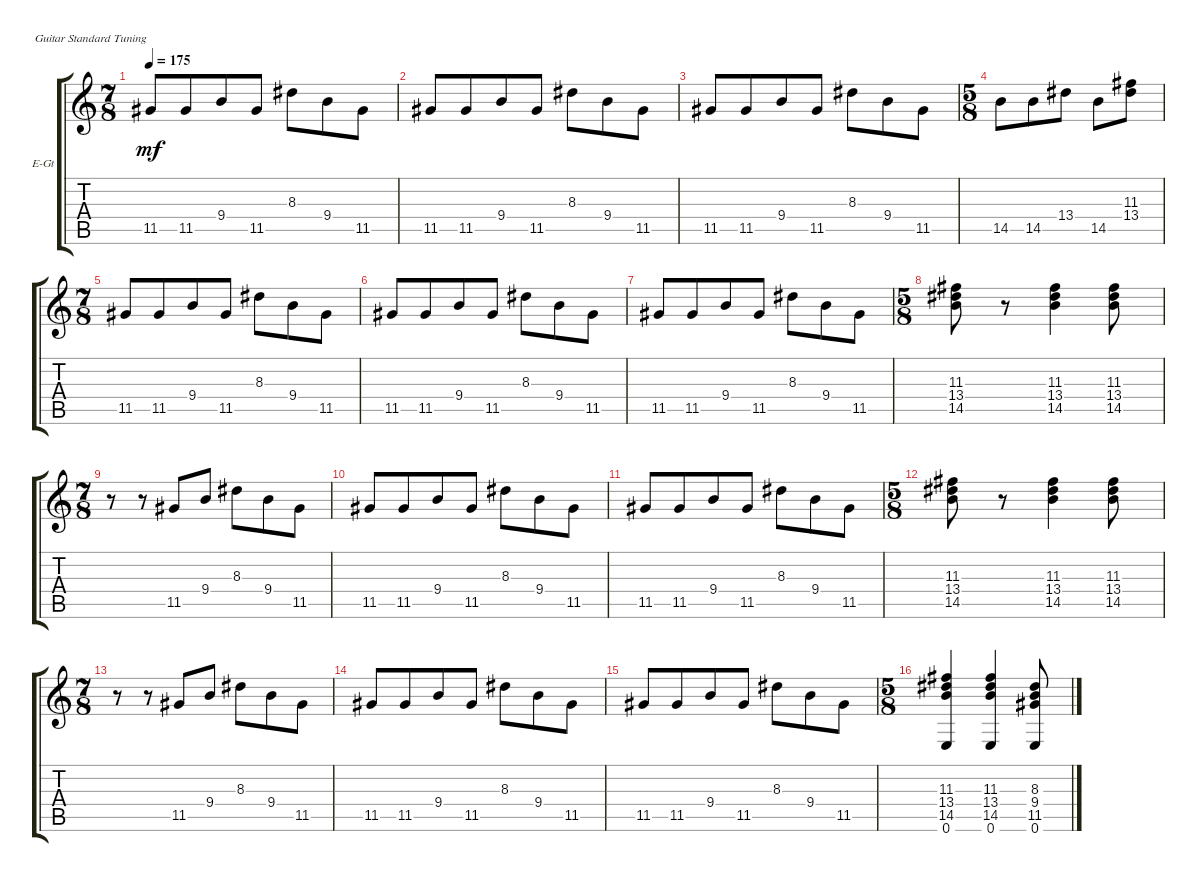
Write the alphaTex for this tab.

\defaultSystemsLayout 4
\bracketExtendMode groupsimilarinstruments
\firstSystemTrackNameOrientation horizontal
\otherSystemsTrackNameOrientation horizontal
\track ("Electric Guitar (Left)" "E-Gt") {instrument electricguitarclean}
\staff {score tabs}
\tuning (E4 B3 G3 D3 A2 E2)
\ts (7 8)
\tempo 175
\clef g2
\ks c
11.5.8{dy mf} 11.5.8 9.4.8 11.5.8 8.3.8 9.4.8 11.5.8 |
11.5.8 11.5.8 9.4.8 11.5.8 8.3.8 9.4.8 11.5.8 |
11.5.8 11.5.8 9.4.8 11.5.8 8.3.8 9.4.8 11.5.8 |
\ts (5 8)
14.5.8 14.5.8 13.4.8 14.5.8 (11.3 13.4).8 |
\ts (7 8)
11.5.8 11.5.8 9.4.8 11.5.8 8.3.8 9.4.8 11.5.8 |
11.5.8 11.5.8 9.4.8 11.5.8 8.3.8 9.4.8 11.5.8 |
11.5.8 11.5.8 9.4.8 11.5.8 8.3.8 9.4.8 11.5.8 |
\ts (5 8)
(14.5 13.4 11.3).8 r.8 (14.5 13.4 11.3).4 (14.5 13.4 11.3).8 |
\ts (7 8)
r.8 r.8 11.5.8 9.4.8 8.3.8 9.4.8 11.5.8 |
11.5.8 11.5.8 9.4.8 11.5.8 8.3.8 9.4.8 11.5.8 |
11.5.8 11.5.8 9.4.8 11.5.8 8.3.8 9.4.8 11.5.8 |
\ts (5 8)
(14.5 13.4 11.3).8 r.8 (14.5 13.4 11.3).4 (14.5 13.4 11.3).8 |
\ts (7 8)
r.8 r.8 11.5.8 9.4.8 8.3.8 9.4.8 11.5.8 |
11.5.8 11.5.8 9.4.8 11.5.8 8.3.8 9.4.8 11.5.8 |
11.5.8 11.5.8 9.4.8 11.5.8 8.3.8 9.4.8 11.5.8 |
\ts (5 8)
(14.5 13.4 11.3 0.6).4 (14.5 13.4 11.3 0.6).4 (11.5 9.4 8.3 0.6).8
